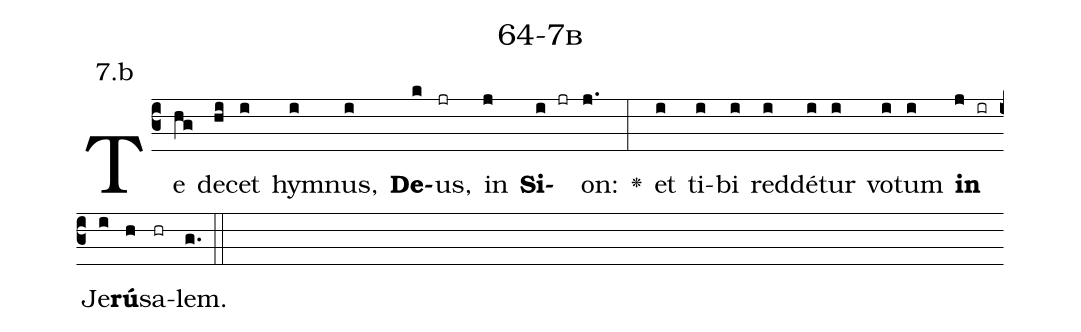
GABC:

name: 64-7b;
annotation: 7.b;
%%
(c3)Te(hg) de(hi)cet(i) hym(i)nus,(i) <b>De</b>(k)us,(jr) in(j) <b>Si</b>(i jr)on:(j.) <v>\greheightstar</v>(:) et(i) ti(i)bi(i) red(i)dé(i)tur(i) vo(i)tum(i) <b>in</b>(j ir) Je(i)<b>rú</b>(h)sa(hr)lem.(g.) (::)


%E(i) u(i) o(j) u(i) a(h) e.(g.) (::)
